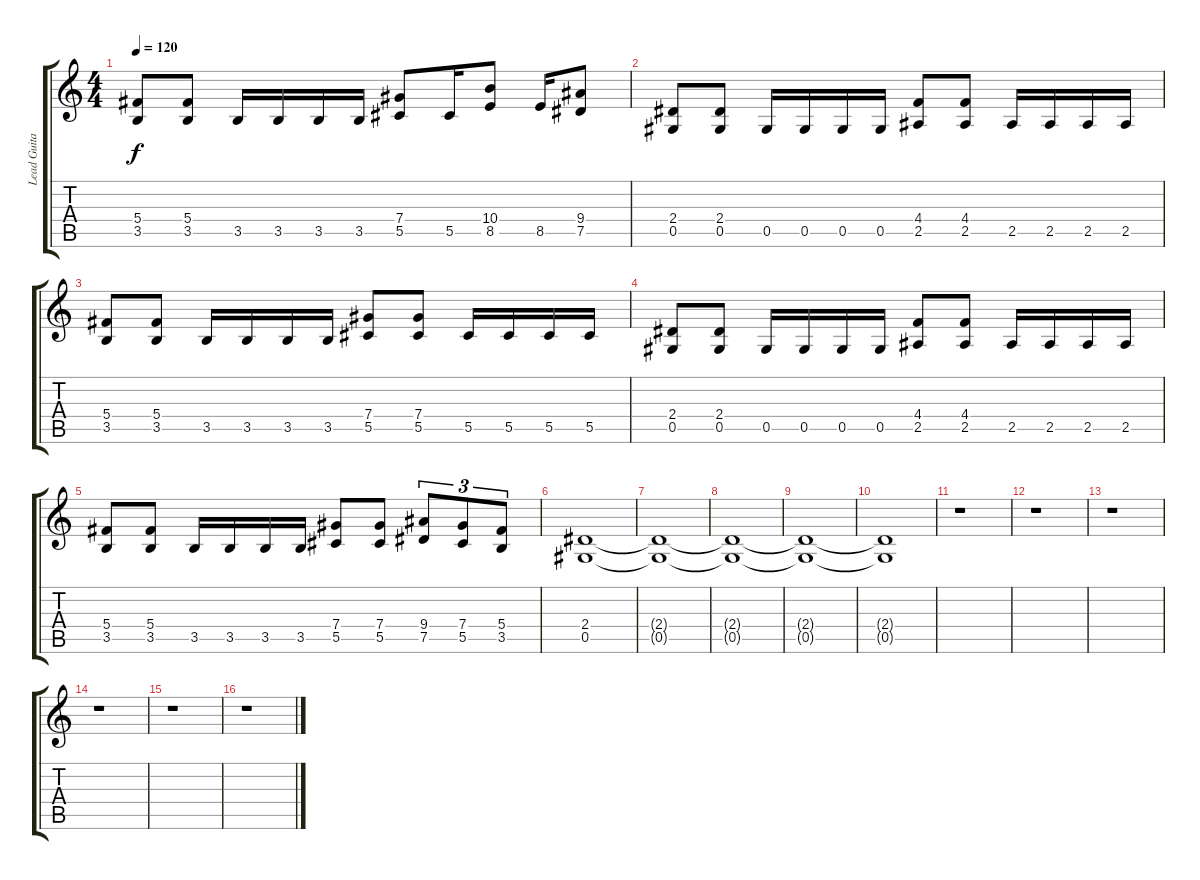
\track ("Lead Guitar" "Lead Guita") {instrument distortionguitar}
\staff {score tabs}
\tuning (Eb4 Bb3 Gb3 Db3 Ab2 Eb2) {hide}
\ts (4 4)
\tempo 120
\clef g2
\ks c
(5.4 3.5).8{dy f} (5.4 3.5).8 3.5.16 3.5.16 3.5.16 3.5.16 (7.4 5.5).8 5.5.16 (10.4 8.5).8 8.5.16 (9.4 7.5).8 |
(2.4 0.5).8 (2.4 0.5).8 0.5.16 0.5.16 0.5.16 0.5.16 (4.4 2.5).8 (4.4 2.5).8 2.5.16 2.5.16 2.5.16 2.5.16 |
(5.4 3.5).8 (5.4 3.5).8 3.5.16 3.5.16 3.5.16 3.5.16 (7.4 5.5).8 (7.4 5.5).8 5.5.16 5.5.16 5.5.16 5.5.16 |
(2.4 0.5).8 (2.4 0.5).8 0.5.16 0.5.16 0.5.16 0.5.16 (4.4 2.5).8 (4.4 2.5).8 2.5.16 2.5.16 2.5.16 2.5.16 |
(5.4 3.5).8 (5.4 3.5).8 3.5.16 3.5.16 3.5.16 3.5.16 (7.4 5.5).8 (7.4 5.5).8 (9.4 7.5).8{tu (3 2)} (7.4 5.5).8{tu (3 2)} (5.4 3.5).8{tu (3 2)} |
(2.4 0.5).1 |
(2.4{t} 0.5{t}).1 |
(2.4{t} 0.5{t}).1 |
(2.4{t} 0.5{t}).1 |
(2.4{t} 0.5{t}).1 |
r.1 |
r.1 |
r.1 |
r.1 |
r.1 |
r.1
